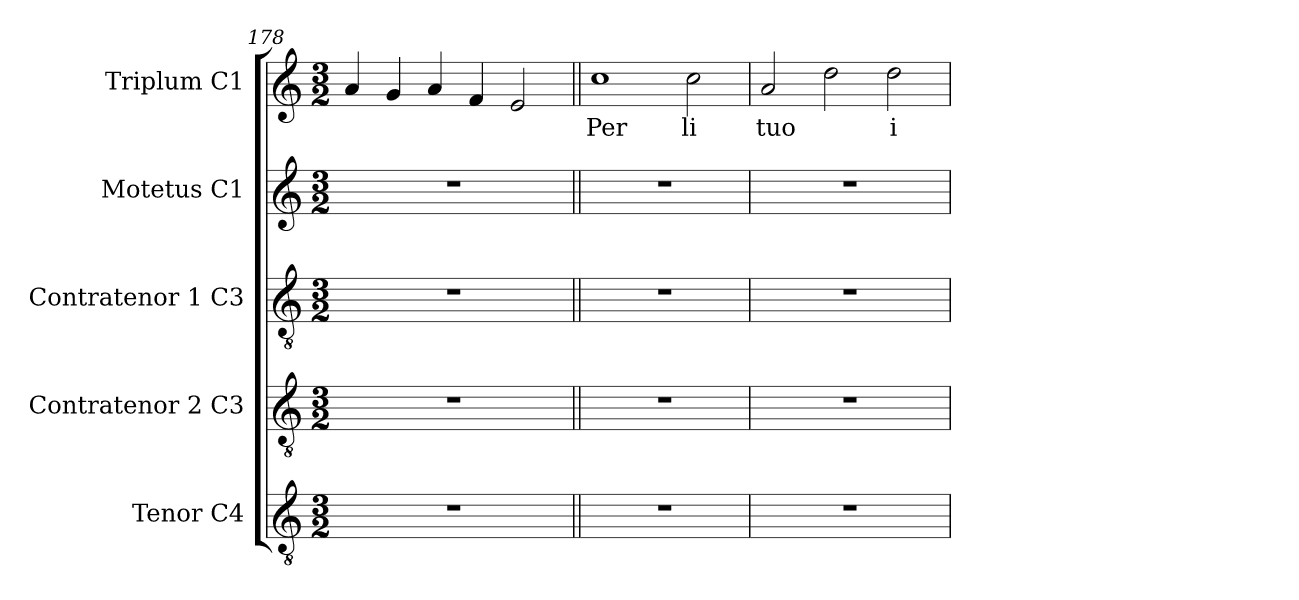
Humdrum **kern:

**kern	**kern	**kern	**kern	**kern	**text
*part5	*part4	*part3	*part2	*part1	*part1
*staff5	*staff4	*staff3	*staff2	*staff1	*staff1
*I"Tenor  C4	*I"Contratenor 2  C3	*I"Contratenor 1  C3	*I"Motetus  C1	*I"Triplum  C1	*
*I'T	*I'Ct2	*I'Ct1	*I'Mot	*I'Tr	*
*clefGv2	*clefGv2	*clefGv2	*clefG2	*clefG2	*
*k[]	*k[]	*k[]	*k[]	*k[]	*
*C:	*C:	*C:	*C:	*C:	*
*M3/2	*M3/2	*M3/2	*M3/2	*M3/2	*
=178	=178	=178	=178	=178	=178
!	!	!	!	!	!LO:LY:b:cj
1.r	1.r	1.r	1.r	4a/	.
!	!	!	!	!	!LO:LY:b:cj
.	.	.	.	4g/	.
!	!	!	!	!	!LO:LY:b:cj
.	.	.	.	4a/	.
!	!	!	!	!	!LO:LY:b:cj
.	.	.	.	4f/	.
!	!	!	!	!	!LO:LY:b:cj
.	.	.	.	2e/	.
=179||	=179||	=179||	=179||	=179||	=179||
!	!	!	!	!	!LO:LY:b:cj
1.r	1.r	1.r	1.r	1cc	Per
!	!	!	!	!	!LO:LY:b:cj
.	.	.	.	2cc\	li
=180	=180	=180	=180	=180	=180
!	!	!	!	!	!LO:LY:b:cj
1.r	1.r	1.r	1.r	2a/	tuo-
!	!	!	!	!	!LO:LY:b:cj
.	.	.	.	2dd\	--
!	!	!	!	!	!LO:LY:b:cj
.	.	.	.	2dd\	-i
=	=	=	=	=	=
*-	*-	*-	*-	*-	*-
